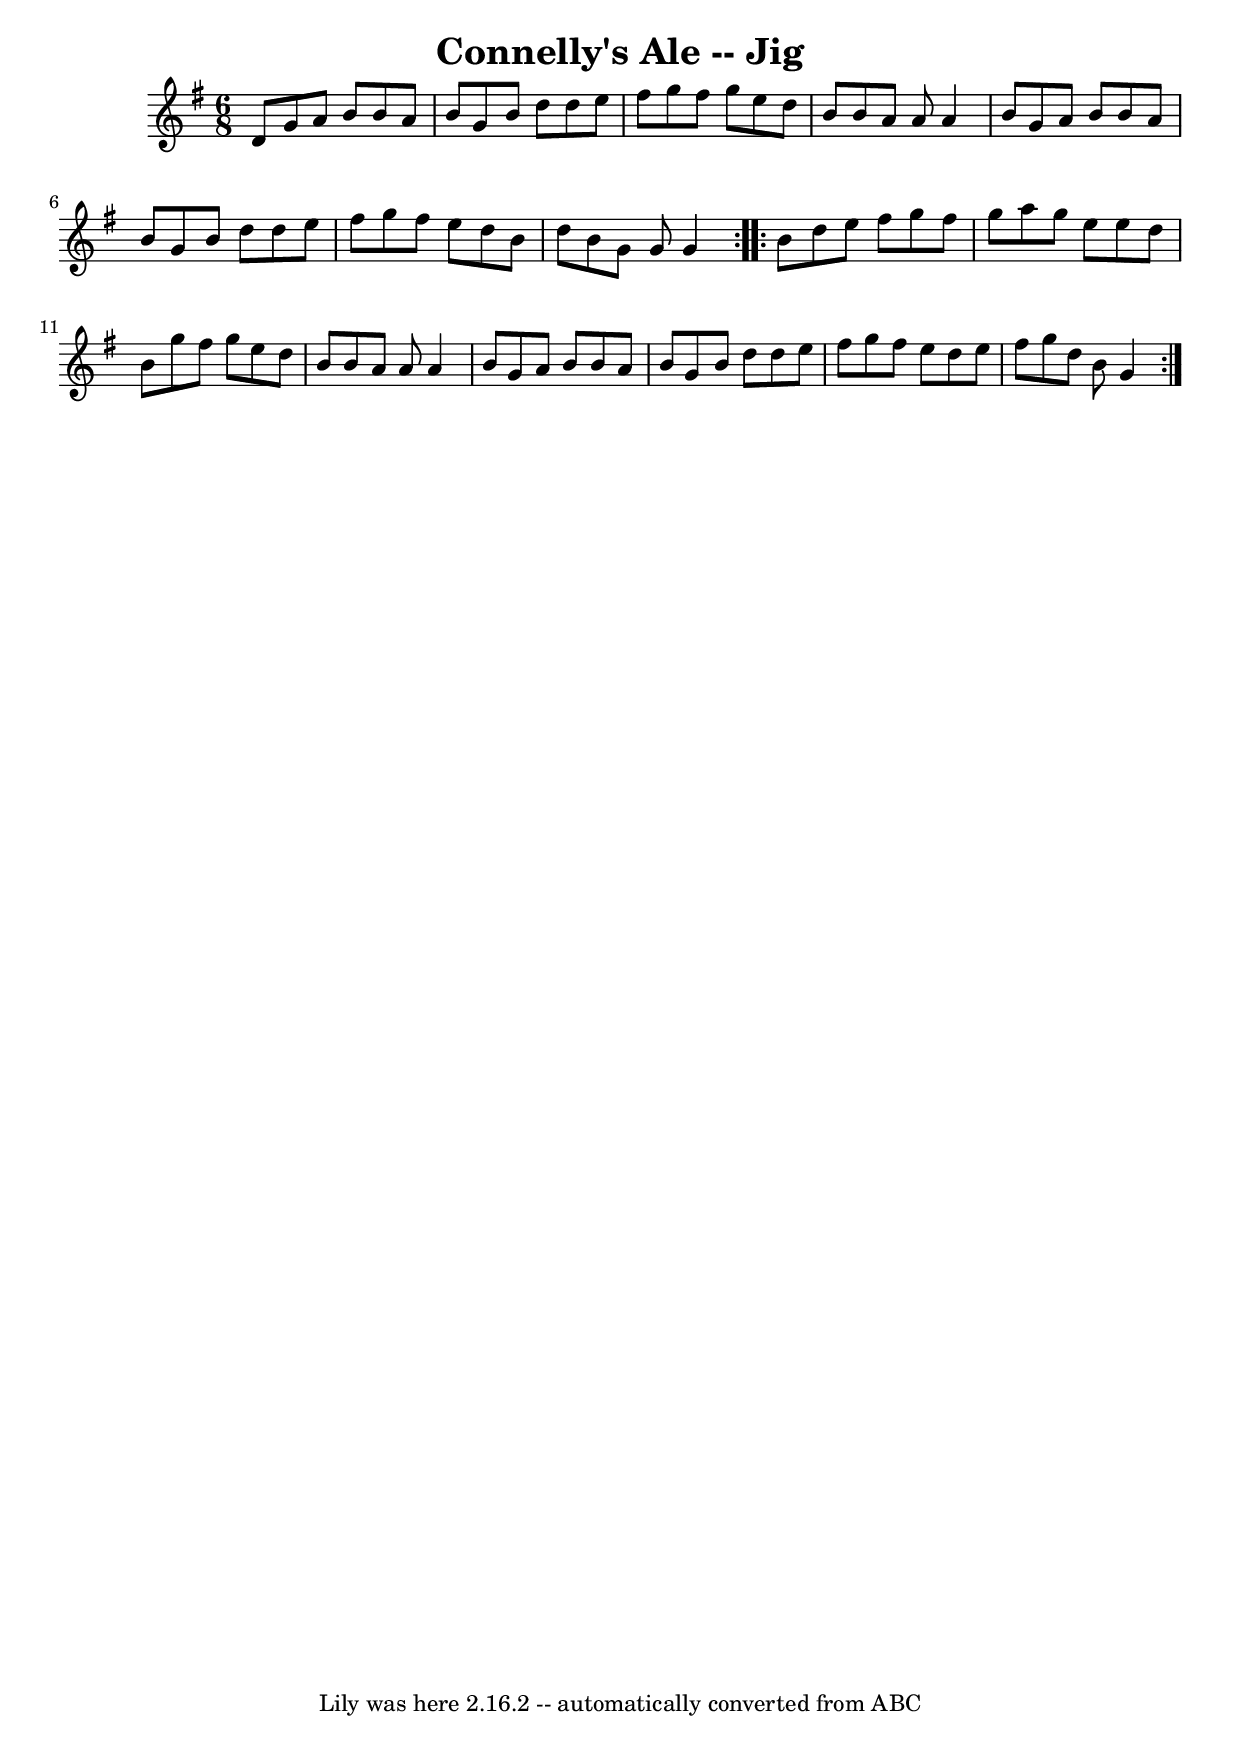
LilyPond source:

\version "2.7.40"
\include "Mammoth.ily"
\header {
	book = "Ryan's Mammoth Collection"
	crossRefNumber = "1"
	footnotes = "\\\\111 622"
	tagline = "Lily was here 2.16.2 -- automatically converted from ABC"
	title = "Connelly's Ale -- Jig"
}
voicedefault =  {
\set Score.defaultBarType = "empty"

\repeat volta 2 {
\time 6/8 \key g \major d'8  |
 g'8 a'8 b'8 b'8 a'8    
b'8    |
 g'8 b'8 d''8 d''8 e''8 fis''8    |
   
g''8 fis''8 g''8 e''8 d''8 b'8    |
 b'8 a'8 a'8   
 a'4 b'8    |
 g'8 a'8 b'8 b'8 a'8 b'8    |
  
 g'8 b'8 d''8 d''8 e''8 fis''8    |
 g''8 fis''8    
e''8 d''8 b'8 d''8    |
 b'8 g'8 g'8 g'4  }     
\repeat volta 2 { b'8  |
 d''8 e''8 fis''8 g''8 fis''8  
 g''8    |
 a''8 g''8 e''8 e''8 d''8 b'8    |
   
g''8 fis''8 g''8 e''8 d''8 b'8    |
 b'8 a'8 a'8   
 a'4 b'8    |
 g'8 a'8 b'8 b'8 a'8 b'8    |
  
 g'8 b'8 d''8 d''8 e''8 fis''8    |
 g''8 fis''8    
e''8 d''8 e''8 fis''8    |
 g''8 d''8 b'8 g'4  }   
}

\score{
    <<

	\context Staff="default"
	{
	    \voicedefault 
	}

    >>
	\layout {
	}
	\midi {}
}
